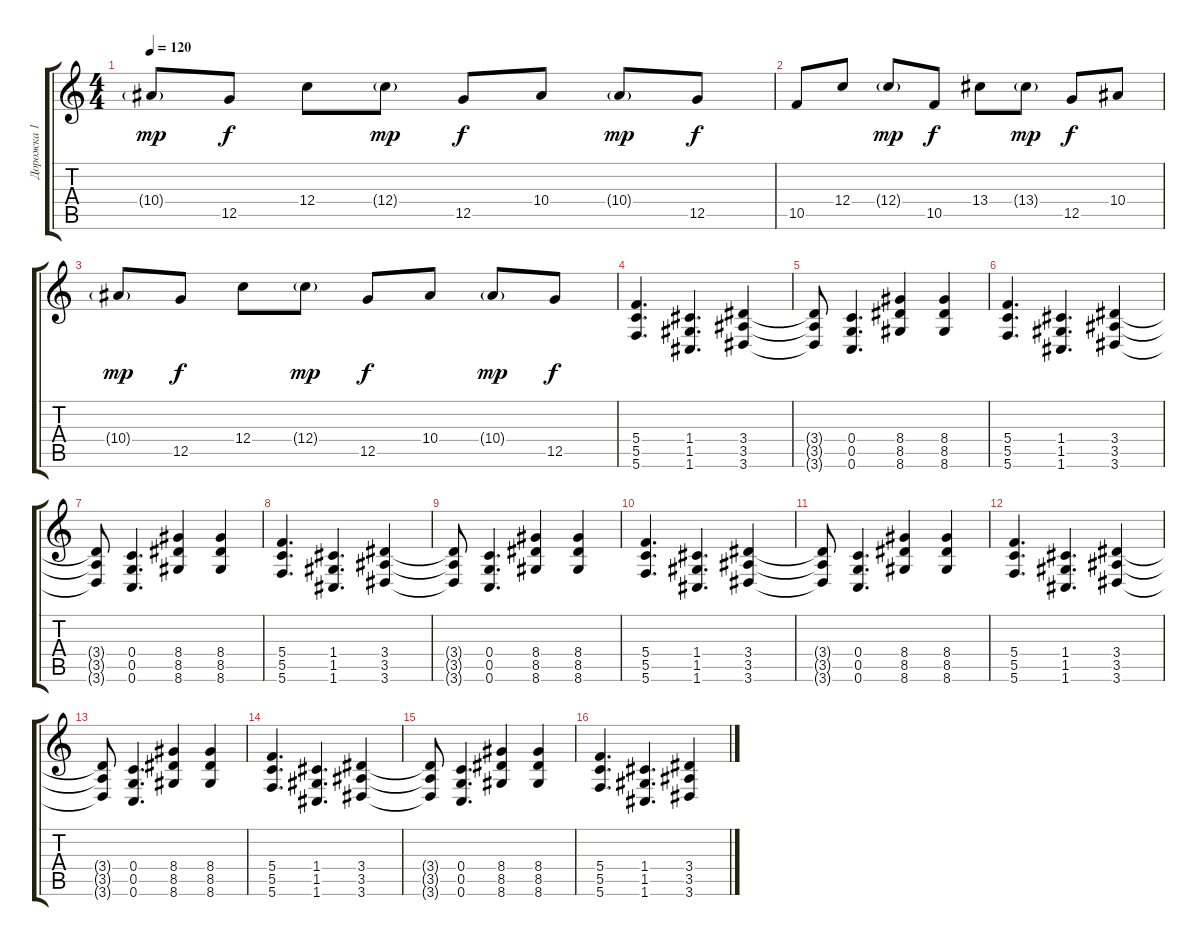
\track ("Дорожка 1" "Дорожка 1") {instrument electricguitarclean}
\staff {score tabs}
\tuning (D4 A3 F3 C3 G2 C2) {hide}
\ts (4 4)
\tempo 120
\clef g2
\ks c
10.4{g}.8{dy mp} 12.5.8{dy f} 12.4.8 12.4{g}.8{dy mp} 12.5.8{dy f} 10.4.8 10.4{g}.8{dy mp} 12.5.8{dy f} |
10.5.8{volume 16 instrument electricguitarclean} 12.4.8 12.4{g}.8{dy mp} 10.5.8{dy f} 13.4.8 13.4{g}.8{dy mp} 12.5.8{dy f} 10.4.8 |
10.4{g}.8{dy mp} 12.5.8{dy f} 12.4.8 12.4{g}.8{dy mp} 12.5.8{dy f} 10.4.8 10.4{g}.8{dy mp} 12.5.8{dy f} |
(5.4 5.5 5.6).4{d instrument distortionguitar} (1.4 1.5 1.6).4{d} (3.4 3.5 3.6).4 |
(3.4{t} 3.5{t} 3.6{t}).8 (0.4 0.5 0.6).4{d} (8.4 8.5 8.6).4 (8.4 8.5 8.6).4 |
(5.4 5.5 5.6).4{d} (1.4 1.5 1.6).4{d} (3.4 3.5 3.6).4 |
(3.4{t} 3.5{t} 3.6{t}).8 (0.4 0.5 0.6).4{d} (8.4 8.5 8.6).4 (8.4 8.5 8.6).4 |
(5.4 5.5 5.6).4{d instrument distortionguitar} (1.4 1.5 1.6).4{d} (3.4 3.5 3.6).4 |
(3.4{t} 3.5{t} 3.6{t}).8 (0.4 0.5 0.6).4{d} (8.4 8.5 8.6).4 (8.4 8.5 8.6).4 |
(5.4 5.5 5.6).4{d} (1.4 1.5 1.6).4{d} (3.4 3.5 3.6).4 |
(3.4{t} 3.5{t} 3.6{t}).8 (0.4 0.5 0.6).4{d} (8.4 8.5 8.6).4 (8.4 8.5 8.6).4 |
(5.4 5.5 5.6).4{d instrument distortionguitar} (1.4 1.5 1.6).4{d} (3.4 3.5 3.6).4 |
(3.4{t} 3.5{t} 3.6{t}).8 (0.4 0.5 0.6).4{d} (8.4 8.5 8.6).4 (8.4 8.5 8.6).4 |
(5.4 5.5 5.6).4{d} (1.4 1.5 1.6).4{d} (3.4 3.5 3.6).4 |
(3.4{t} 3.5{t} 3.6{t}).8 (0.4 0.5 0.6).4{d} (8.4 8.5 8.6).4 (8.4 8.5 8.6).4 |
(5.4 5.5 5.6).4{d instrument distortionguitar} (1.4 1.5 1.6).4{d} (3.4 3.5 3.6).4
